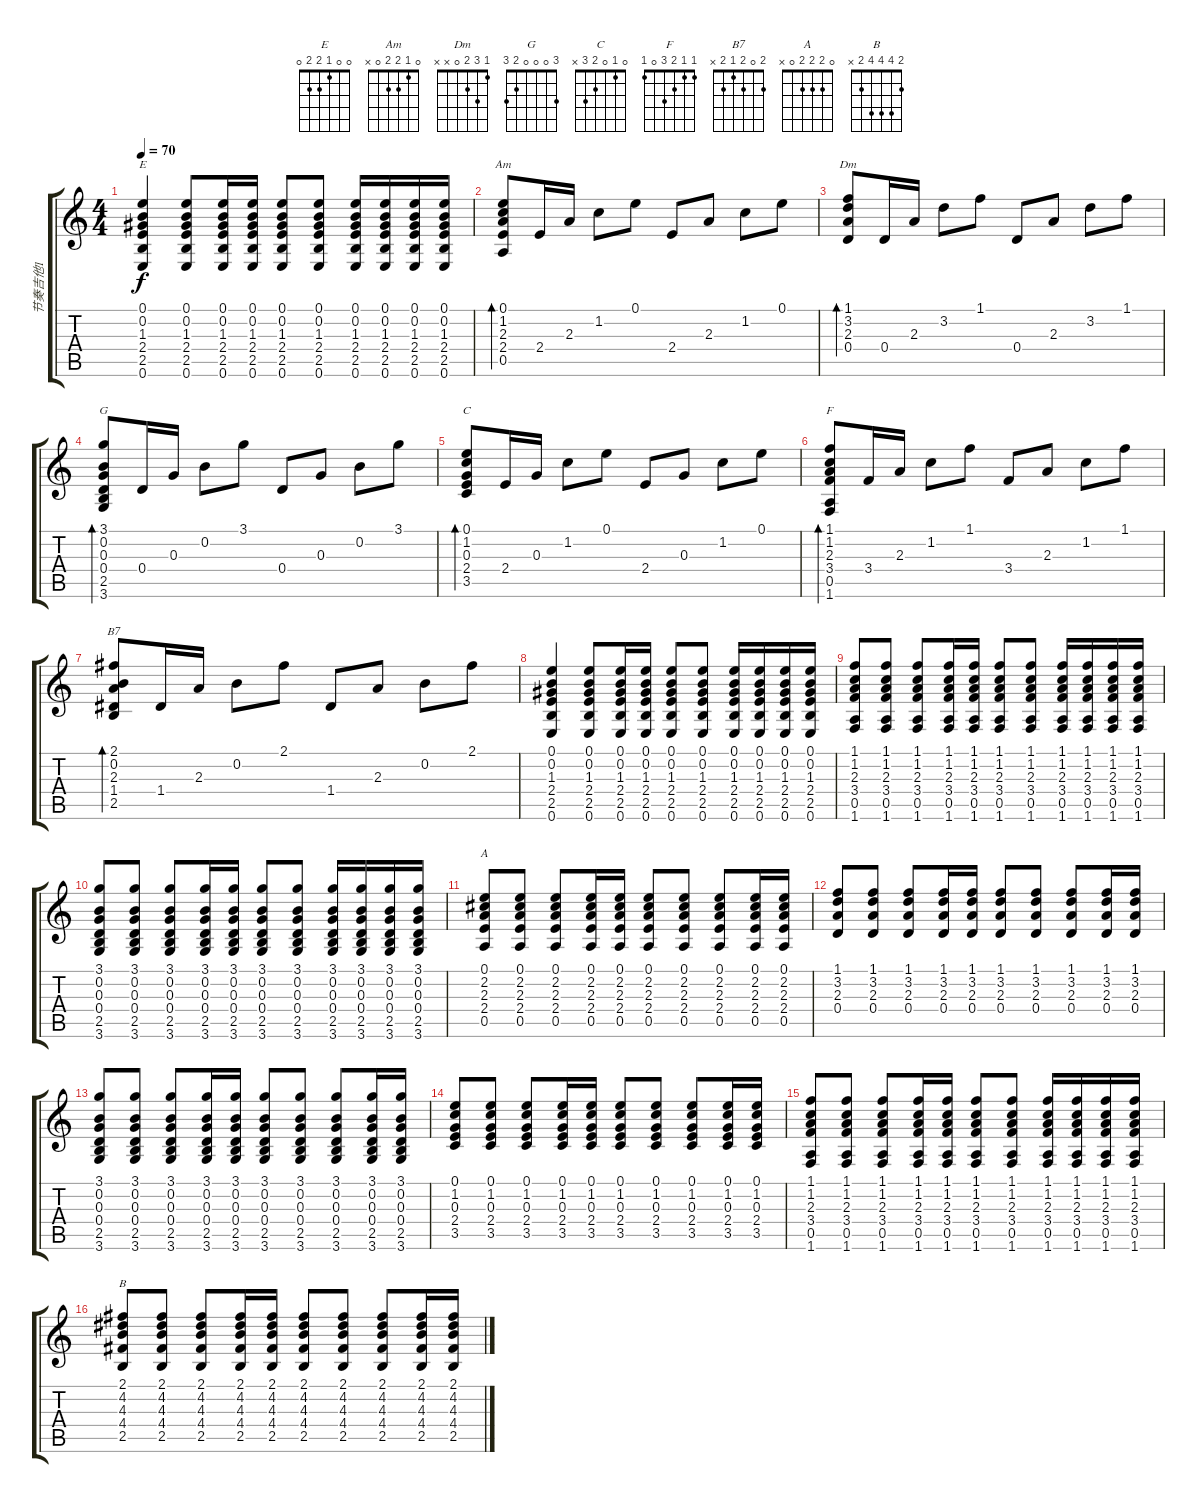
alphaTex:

\track ("节奏吉他1" "节奏吉他1") {instrument distortionguitar}
\staff {score tabs}
\tuning (E4 B3 G3 D3 A2 E2) {hide}
\chord ("E" 0 0 1 2 2 0)
\chord ("Am" 0 1 2 2 0 x)
\chord ("Dm" 1 3 2 0 x x)
\chord ("G" 3 0 0 0 2 3)
\chord ("C" 0 1 0 2 3 x)
\chord ("F" 1 1 2 3 0 1)
\chord ("B7" 2 0 2 1 2 x)
\chord ("A" 0 2 2 2 0 x)
\chord ("B" 2 4 4 4 2 x)
\ts (4 4)
\tempo 70
\clef g2
\ks c
(0.1 0.2 1.3 2.4 2.5 0.6).4{ch "E" dy f} (0.1 0.2 1.3 2.4 2.5 0.6).8 (0.1 0.2 1.3 2.4 2.5 0.6).16 (0.1 0.2 1.3 2.4 2.5 0.6).16 (0.1 0.2 1.3 2.4 2.5 0.6).8 (0.1 0.2 1.3 2.4 2.5 0.6).8 (0.1 0.2 1.3 2.4 2.5 0.6).16 (0.1 0.2 1.3 2.4 2.5 0.6).16 (0.1 0.2 1.3 2.4 2.5 0.6).16 (0.1 0.2 1.3 2.4 2.5 0.6).16 |
(0.1 1.2 2.3 2.4 0.5).8{bd 240 ch "Am"} 2.4.16 2.3.16 1.2.8 0.1.8 2.4.8 2.3.8 1.2.8 0.1.8 |
(1.1 3.2 2.3 0.4).8{bd 240 ch "Dm"} 0.4.16 2.3.16 3.2.8 1.1.8 0.4.8 2.3.8 3.2.8 1.1.8 |
(3.1 0.2 0.3 0.4 2.5 3.6).8{bd 240 ch "G"} 0.4.16 0.3.16 0.2.8 3.1.8 0.4.8 0.3.8 0.2.8 3.1.8 |
(0.1 1.2 0.3 2.4 3.5).8{bd 240 ch "C"} 2.4.16 0.3.16 1.2.8 0.1.8 2.4.8 0.3.8 1.2.8 0.1.8 |
(1.1 1.2 2.3 3.4 0.5 1.6).8{bd 240 ch "F"} 3.4.16 2.3.16 1.2.8 1.1.8 3.4.8 2.3.8 1.2.8 1.1.8 |
(2.1 0.2 2.3 1.4 2.5).8{bd 240 ch "B7"} 1.4.16 2.3.16 0.2.8 2.1.8 1.4.8 2.3.8 0.2.8 2.1.8 |
(0.1 0.2 1.3 2.4 2.5 0.6).4 (0.1 0.2 1.3 2.4 2.5 0.6).8 (0.1 0.2 1.3 2.4 2.5 0.6).16 (0.1 0.2 1.3 2.4 2.5 0.6).16 (0.1 0.2 1.3 2.4 2.5 0.6).8 (0.1 0.2 1.3 2.4 2.5 0.6).8 (0.1 0.2 1.3 2.4 2.5 0.6).16 (0.1 0.2 1.3 2.4 2.5 0.6).16 (0.1 0.2 1.3 2.4 2.5 0.6).16 (0.1 0.2 1.3 2.4 2.5 0.6).16 |
(1.1 1.2 2.3 3.4 0.5 1.6).8 (1.1 1.2 2.3 3.4 0.5 1.6).8 (1.1 1.2 2.3 3.4 0.5 1.6).8 (1.1 1.2 2.3 3.4 0.5 1.6).16 (1.1 1.2 2.3 3.4 0.5 1.6).16 (1.1 1.2 2.3 3.4 0.5 1.6).8 (1.1 1.2 2.3 3.4 0.5 1.6).8 (1.1 1.2 2.3 3.4 0.5 1.6).16 (1.1 1.2 2.3 3.4 0.5 1.6).16 (1.1 1.2 2.3 3.4 0.5 1.6).16 (1.1 1.2 2.3 3.4 0.5 1.6).16 |
(3.1 0.2 0.3 0.4 2.5 3.6).8 (3.1 0.2 0.3 0.4 2.5 3.6).8 (3.1 0.2 0.3 0.4 2.5 3.6).8 (3.1 0.2 0.3 0.4 2.5 3.6).16 (3.1 0.2 0.3 0.4 2.5 3.6).16 (3.1 0.2 0.3 0.4 2.5 3.6).8 (3.1 0.2 0.3 0.4 2.5 3.6).8 (3.1 0.2 0.3 0.4 2.5 3.6).16 (3.1 0.2 0.3 0.4 2.5 3.6).16 (3.1 0.2 0.3 0.4 2.5 3.6).16 (3.1 0.2 0.3 0.4 2.5 3.6).16 |
(0.1 2.2 2.3 2.4 0.5).8{ch "A"} (0.1 2.2 2.3 2.4 0.5).8 (0.1 2.2 2.3 2.4 0.5).8 (0.1 2.2 2.3 2.4 0.5).16 (0.1 2.2 2.3 2.4 0.5).16 (0.1 2.2 2.3 2.4 0.5).8 (0.1 2.2 2.3 2.4 0.5).8 (0.1 2.2 2.3 2.4 0.5).8 (0.1 2.2 2.3 2.4 0.5).16 (0.1 2.2 2.3 2.4 0.5).16 |
(1.1 3.2 2.3 0.4).8 (1.1 3.2 2.3 0.4).8 (1.1 3.2 2.3 0.4).8 (1.1 3.2 2.3 0.4).16 (1.1 3.2 2.3 0.4).16 (1.1 3.2 2.3 0.4).8 (1.1 3.2 2.3 0.4).8 (1.1 3.2 2.3 0.4).8 (1.1 3.2 2.3 0.4).16 (1.1 3.2 2.3 0.4).16 |
(3.1 0.2 0.3 0.4 2.5 3.6).8 (3.1 0.2 0.3 0.4 2.5 3.6).8 (3.1 0.2 0.3 0.4 2.5 3.6).8 (3.1 0.2 0.3 0.4 2.5 3.6).16 (3.1 0.2 0.3 0.4 2.5 3.6).16 (3.1 0.2 0.3 0.4 2.5 3.6).8 (3.1 0.2 0.3 0.4 2.5 3.6).8 (3.1 0.2 0.3 0.4 2.5 3.6).8 (3.1 0.2 0.3 0.4 2.5 3.6).16 (3.1 0.2 0.3 0.4 2.5 3.6).16 |
(0.1 1.2 0.3 2.4 3.5).8 (0.1 1.2 0.3 2.4 3.5).8 (0.1 1.2 0.3 2.4 3.5).8 (0.1 1.2 0.3 2.4 3.5).16 (0.1 1.2 0.3 2.4 3.5).16 (0.1 1.2 0.3 2.4 3.5).8 (0.1 1.2 0.3 2.4 3.5).8 (0.1 1.2 0.3 2.4 3.5).8 (0.1 1.2 0.3 2.4 3.5).16 (0.1 1.2 0.3 2.4 3.5).16 |
(1.1 1.2 2.3 3.4 0.5 1.6).8 (1.1 1.2 2.3 3.4 0.5 1.6).8 (1.1 1.2 2.3 3.4 0.5 1.6).8 (1.1 1.2 2.3 3.4 0.5 1.6).16 (1.1 1.2 2.3 3.4 0.5 1.6).16 (1.1 1.2 2.3 3.4 0.5 1.6).8 (1.1 1.2 2.3 3.4 0.5 1.6).8 (1.1 1.2 2.3 3.4 0.5 1.6).16 (1.1 1.2 2.3 3.4 0.5 1.6).16 (1.1 1.2 2.3 3.4 0.5 1.6).16 (1.1 1.2 2.3 3.4 0.5 1.6).16 |
(2.1 4.2 4.3 4.4 2.5).8{ch "B"} (2.1 4.2 4.3 4.4 2.5).8 (2.1 4.2 4.3 4.4 2.5).8 (2.1 4.2 4.3 4.4 2.5).16 (2.1 4.2 4.3 4.4 2.5).16 (2.1 4.2 4.3 4.4 2.5).8 (2.1 4.2 4.3 4.4 2.5).8 (2.1 4.2 4.3 4.4 2.5).8 (2.1 4.2 4.3 4.4 2.5).16 (2.1 4.2 4.3 4.4 2.5).16
